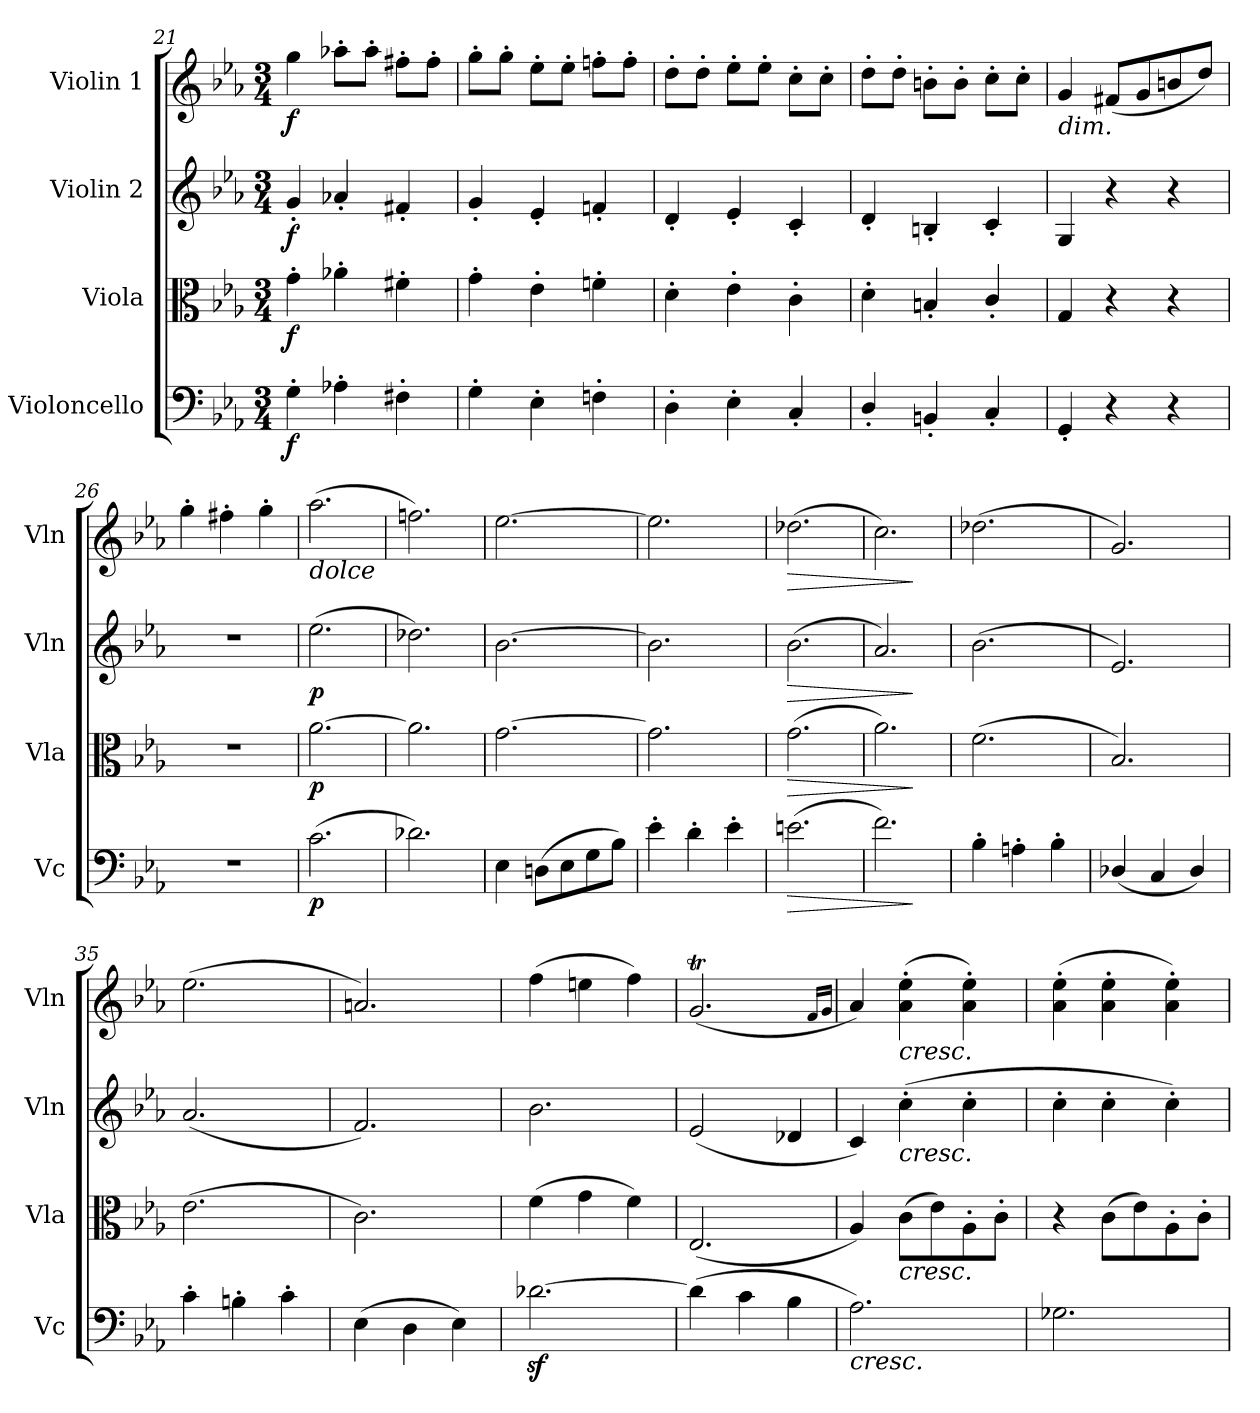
**kern	**dynam	**kern	**dynam	**kern	**dynam	**kern	**dynam
*part4	*part4	*part3	*part3	*part2	*part2	*part1	*part1
*staff4	*staff4	*staff3	*staff3	*staff2	*staff2	*staff1	*staff1
*I"Violoncello	*	*I"Viola	*	*I"Violin 2	*	*I"Violin 1	*
*I'Vc	*	*I'Vla	*	*I'Vln	*	*I'Vln	*
*clefF4	*	*clefC3	*	*clefG2	*	*clefG2	*
*k[b-e-a-]	*	*k[b-e-a-]	*	*k[b-e-a-]	*	*k[b-e-a-]	*
*M3/4	*	*M3/4	*	*M3/4	*	*M3/4	*
=21	=21	=21	=21	=21	=21	=21	=21
!	!LO:DY:b	!	!LO:DY:b	!	!LO:DY:b	!	!LO:DY:b
4G'\	f	4g'\	f	4g'/	f	4gg\	f
4A-X'\	.	4a-X'\	.	4a-X'/	.	8aa-X'\L	.
.	.	.	.	.	.	8aa-'\J	.
4F#X'\	.	4f#X'\	.	4f#X'/	.	8ff#X'\L	.
.	.	.	.	.	.	8ff#'\J	.
=22	=22	=22	=22	=22	=22	=22	=22
4G'\	.	4g'\	.	4g'/	.	8gg'\L	.
.	.	.	.	.	.	8gg'\J	.
4E-'\	.	4e-'\	.	4e-'/	.	8ee-'\L	.
.	.	.	.	.	.	8ee-'\J	.
4Fn'\	.	4fn'\	.	4fn'/	.	8ffn'\L	.
.	.	.	.	.	.	8ff'\J	.
=23	=23	=23	=23	=23	=23	=23	=23
4D'\	.	4d'\	.	4d'/	.	8dd'\L	.
.	.	.	.	.	.	8dd'\J	.
4E-'\	.	4e-'\	.	4e-'/	.	8ee-'\L	.
.	.	.	.	.	.	8ee-'\J	.
4C'/	.	4c'\	.	4c'/	.	8cc'\L	.
.	.	.	.	.	.	8cc'\J	.
=24	=24	=24	=24	=24	=24	=24	=24
4D'/	.	4d'\	.	4d'/	.	8dd'\L	.
.	.	.	.	.	.	8dd'\J	.
4BBn'/	.	4Bn'/	.	4Bn'/	.	8bn'\L	.
.	.	.	.	.	.	8b'\J	.
4C'/	.	4c'/	.	4c'/	.	8cc'\L	.
.	.	.	.	.	.	8cc'\J	.
!!LO:LB:g=z
=25	=25	=25	=25	=25	=25	=25	=25
!	!	!	!	!	!	!LO:TX:b:i:t=dim.	!
4GG'/	.	4G/	.	4G/	.	4g/	.
4r	.	4r	.	4r	.	(8f#X/L	.
.	.	.	.	.	.	8g/	.
4r	.	4r	.	4r	.	8bn/	.
.	.	.	.	.	.	8dd/J)	.
=26	=26	=26	=26	=26	=26	=26	=26
2.r	.	2.r	.	2.r	.	4gg'\	.
.	.	.	.	.	.	4ff#X'\	.
.	.	.	.	.	.	4gg'\	.
=27	=27	=27	=27	=27	=27	=27	=27
!	!	!	!	!	!	!LO:TX:b:i:t=dolce	!
!	!LO:DY:b	!	!LO:DY:b	!	!LO:DY:b	!	!
(2.c\	p	[2.a-\	p	(2.ee-\	p	(2.aa-\	.
=28	=28	=28	=28	=28	=28	=28	=28
2.d-X\)	.	2.a-\]	.	2.dd-X\)	.	2.ffn\)	.
=29	=29	=29	=29	=29	=29	=29	=29
4E-\	.	[2.g\	.	[2.b-\	.	[2.ee-\	.
(8Dn\L	.	.	.	.	.	.	.
8E-\	.	.	.	.	.	.	.
8G\	.	.	.	.	.	.	.
8B-\J)	.	.	.	.	.	.	.
=30	=30	=30	=30	=30	=30	=30	=30
4e-'\	.	2.g\]	.	2.b-\]	.	2.ee-\]	.
4d'\	.	.	.	.	.	.	.
4e-'\	.	.	.	.	.	.	.
=31	=31	=31	=31	=31	=31	=31	=31
!	!LO:HP:b	!	!LO:HP:b	!	!LO:HP:b	!	!LO:HP:b
(2.en\	>	(2.g\	>	(2.b-\	>	(2.dd-X\	>
=32	=32	=32	=32	=32	=32	=32	=32
2.f\)	.	2.a-\)	.	2.a-/)	.	2.cc\)	.
.	]	.	]	.	]	.	]
=33	=33	=33	=33	=33	=33	=33	=33
4B-'\	.	(2.f\	.	(2.b-\	.	(2.dd-X\	.
4An'\	.	.	.	.	.	.	.
4B-'\	.	.	.	.	.	.	.
=34	=34	=34	=34	=34	=34	=34	=34
(4D-X/	.	2.B-/)	.	2.e-/)	.	2.g/)	.
4C/	.	.	.	.	.	.	.
4D-/)	.	.	.	.	.	.	.
=35	=35	=35	=35	=35	=35	=35	=35
4c'\	.	(2.e-\	.	(2.a-/	.	(2.ee-\	.
4Bn'\	.	.	.	.	.	.	.
4c'\	.	.	.	.	.	.	.
=36	=36	=36	=36	=36	=36	=36	=36
(4E-\	.	2.c\)	.	2.f/)	.	2.an/)	.
4D\	.	.	.	.	.	.	.
4E-\)	.	.	.	.	.	.	.
=37	=37	=37	=37	=37	=37	=37	=37
[2.d-Xz<\	.	(4f\	.	2.b-\	.	(4ff\	.
.	.	4g\	.	.	.	4een\	.
.	.	4f\)	.	.	.	4ff\)	.
=38	=38	=38	=38	=38	=38	=38	=38
(4d-\]	.	(2.E-/	.	(2e-/	.	(2.gt/	.
4c\	.	.	.	.	.	.	.
4B-\	.	.	.	4d-X/	.	.	.
.	.	.	.	.	.	16qf/LL	.
.	.	.	.	.	.	16qg/JJ	.
=39	=39	=39	=39	=39	=39	=39	=39
!LO:TX:b:i:t=cresc.	!	!	!	!	!	!	!
2.A-\)	.	4A-/)	.	4c/)	.	4a-/)	.
!	!	!	!	!	!	!LO:TX:b:i:t=cresc.	!
!	!	!	!	!LO:TX:b:i:t=cresc.	!	!	!
!	!	!LO:TX:b:i:t=cresc.	!	!	!	!	!
.	.	(8c\L	.	(4cc'\	.	(4a-\' 4ee-\'	.
.	.	8e-\)	.	.	.	.	.
.	.	8A-'\	.	4cc'\	.	4a-\' 4ee-\')	.
.	.	8c'\J	.	.	.	.	.
!!LO:LB:g=z
=40	=40	=40	=40	=40	=40	=40	=40
2.G-X\	.	4r	.	4cc'\	.	(4a-\' 4ee-\'	.
.	.	(8c\L	.	4cc'\	.	4a-\' 4ee-\'	.
.	.	8e-\)	.	.	.	.	.
.	.	8A-'\	.	4cc'\)	.	4a-\' 4ee-\')	.
.	.	8c'\J	.	.	.	.	.
=	=	=	=	=	=	=	=
*-	*-	*-	*-	*-	*-	*-	*-
